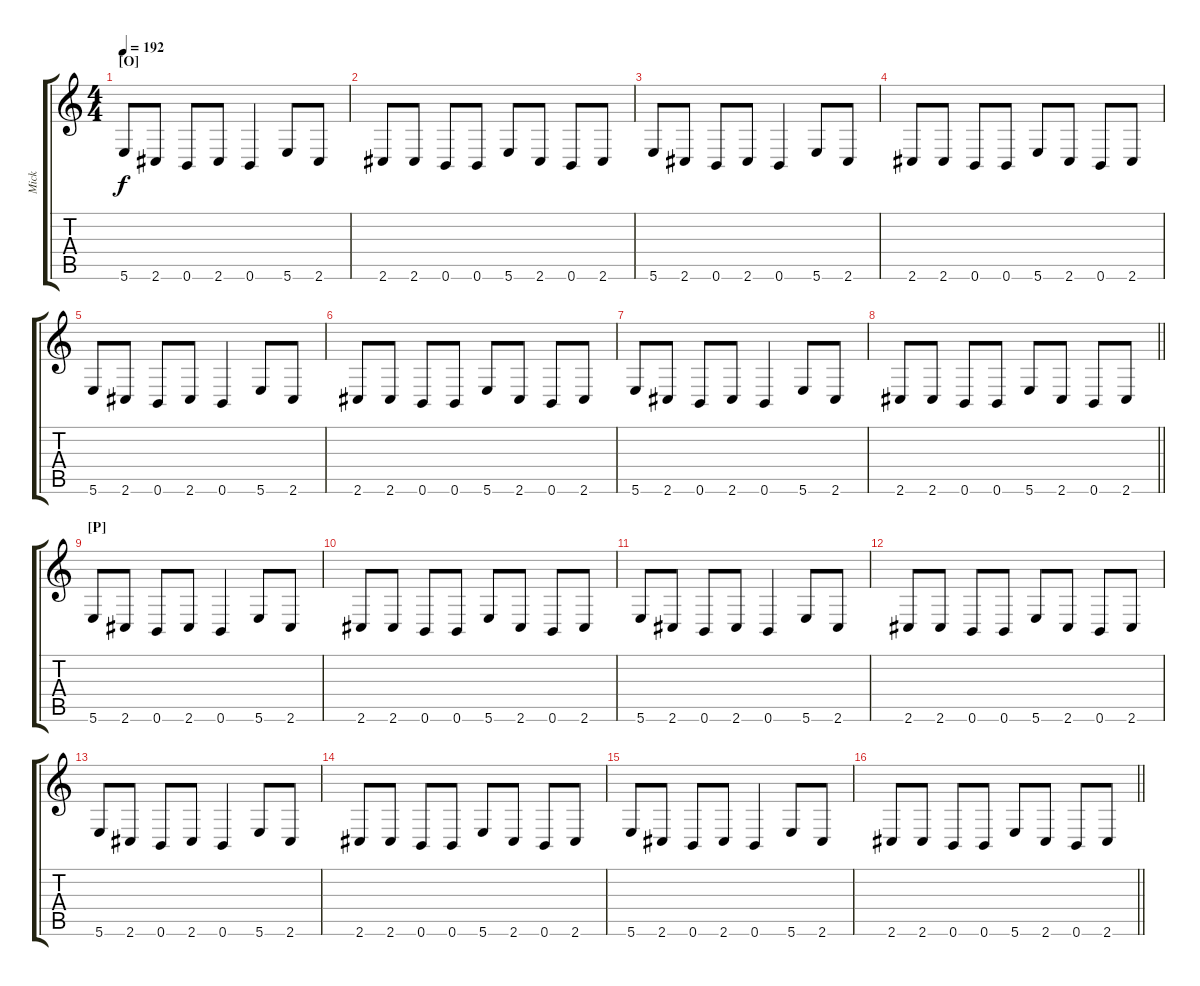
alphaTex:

\track ("Mick" "Mick") {instrument overdrivenguitar}
\staff {score tabs}
\tuning (Db4 Ab3 E3 B2 Gb2 B1) {hide}
\ts (4 4)
\section ("" "[O]")
\tempo 192
\clef g2
\ks c
5.6.8{dy f} 2.6.8 0.6.8 2.6.8 0.6.4 5.6.8 2.6.8 |
2.6.8 2.6.8 0.6.8 0.6.8 5.6.8 2.6.8 0.6.8 2.6.8 |
5.6.8 2.6.8 0.6.8 2.6.8 0.6.4 5.6.8 2.6.8 |
2.6.8 2.6.8 0.6.8 0.6.8 5.6.8 2.6.8 0.6.8 2.6.8 |
5.6.8 2.6.8 0.6.8 2.6.8 0.6.4 5.6.8 2.6.8 |
2.6.8 2.6.8 0.6.8 0.6.8 5.6.8 2.6.8 0.6.8 2.6.8 |
5.6.8 2.6.8 0.6.8 2.6.8 0.6.4 5.6.8 2.6.8 |
\barLineRight lightlight
2.6.8 2.6.8 0.6.8 0.6.8 5.6.8 2.6.8 0.6.8 2.6.8 |
\section ("" "[P]")
5.6.8 2.6.8 0.6.8 2.6.8 0.6.4 5.6.8 2.6.8 |
2.6.8 2.6.8 0.6.8 0.6.8 5.6.8 2.6.8 0.6.8 2.6.8 |
5.6.8 2.6.8 0.6.8 2.6.8 0.6.4 5.6.8 2.6.8 |
2.6.8 2.6.8 0.6.8 0.6.8 5.6.8 2.6.8 0.6.8 2.6.8 |
5.6.8 2.6.8 0.6.8 2.6.8 0.6.4 5.6.8 2.6.8 |
2.6.8 2.6.8 0.6.8 0.6.8 5.6.8 2.6.8 0.6.8 2.6.8 |
5.6.8 2.6.8 0.6.8 2.6.8 0.6.4 5.6.8 2.6.8 |
\barLineRight lightlight
2.6.8 2.6.8 0.6.8 0.6.8 5.6.8 2.6.8 0.6.8 2.6.8
